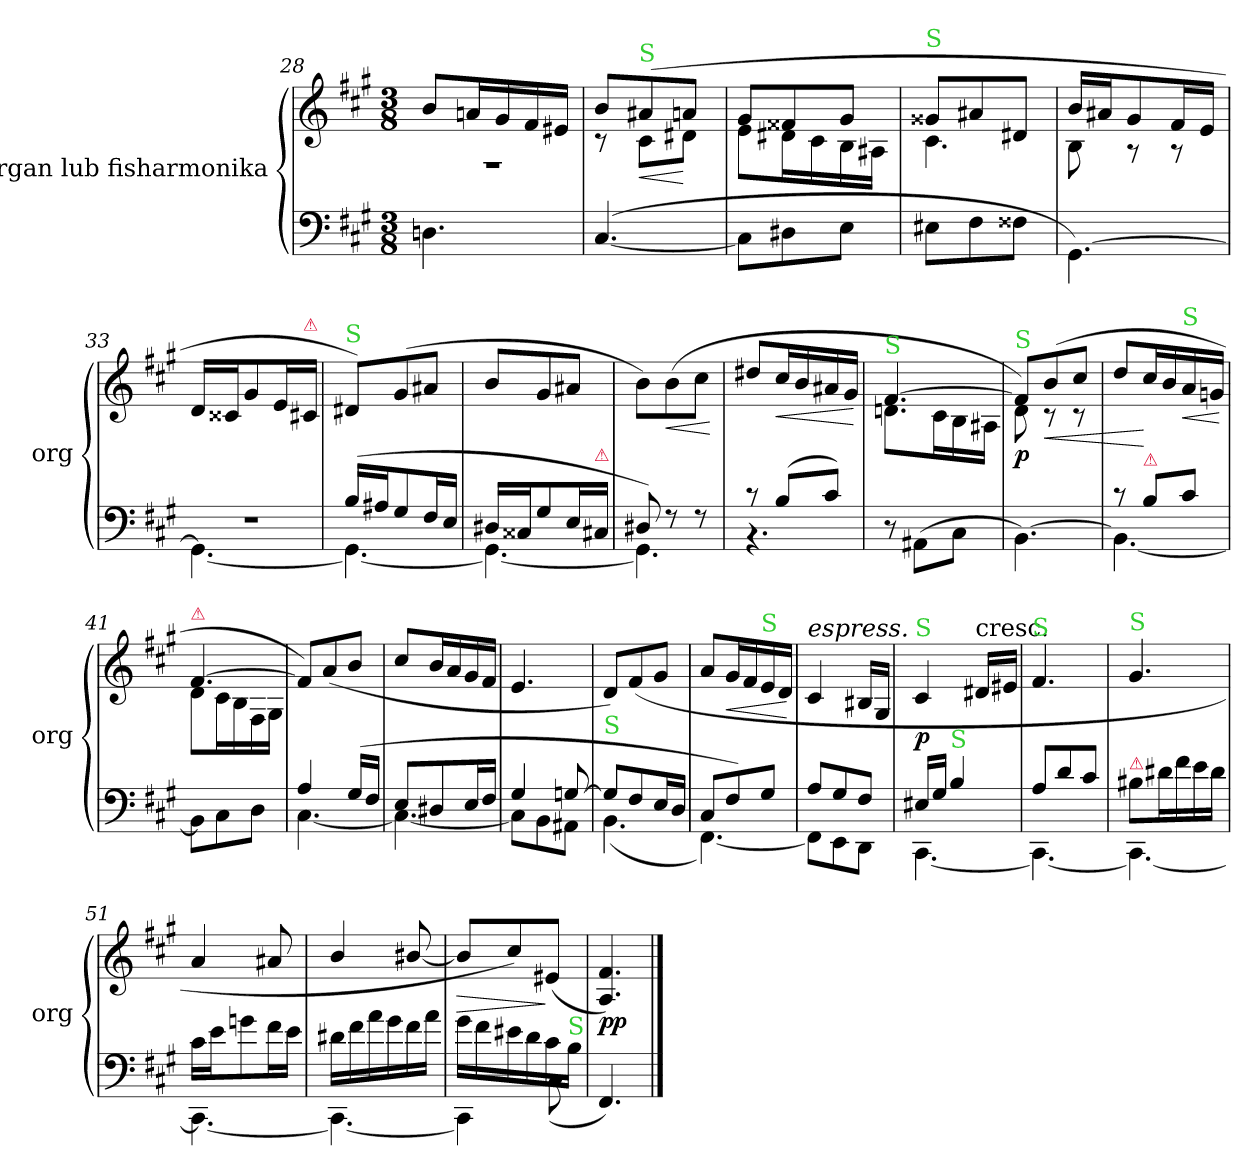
**kern	**kern	**dynam
*part1	*part1	*part1
*staff2	*staff1	*staff1/2
*I"organ lub fisharmonika	*	*
*I'org	*	*
*clefF4	*clefG2	*
*k[f#c#g#]	*k[f#c#g#]	*
*f#:	*f#:	*
*M3/8	*M3/8	*
=28	=28	=28
*	*^	*
4.Dn\	4.rF	8b/L	.
.	.	16an/L	.
.	.	16g#/	.
.	.	16f#/	.
.	.	16e#X/JJ	.
=29	=29	=29	=29
([4.C#/	8b/L	8r	.
!	!LO:TX:a:color=limegreen:t=S	!	!
!	!	!	!LO:HP:b
.	(8a#X/	8c#\L	<
.	8an/J	8d#X\J	[
=30	=30	=30	=30
8C#\L]	8g#/L	8e\L	.
8D#X\	8f##X/	16d#X\L	.
.	.	16c#\	.
8E\J	8g#/J	16B\	.
.	.	16A#X\JJ	.
=31	=31	=31	=31
!	!LO:TX:a:color=limegreen:t=S	!	!
8E#X\L	8g##X/L	4.c#\	.
8F#\	8a#X/	.	.
8F##X\J	8d#X/J	.	.
=32	=32	=32	=32
[4.GG#\)	16b/LL	8B\	.
.	16a#X/J	.	.
.	8g#/	8r	.
.	16f#/L	8r	.
.	16e/JJ	.	.
*	*v	*v	*
=33	=33	=33
*^	*	*
4.r	4.GG#\_	16d/LL	.
.	.	16c##X/J	.
.	.	8g#/	.
.	.	16e/L	.
!	!	!LO:TX:a:color=crimson:t=⚠	!
.	.	16c#X/JJ	.
=34	=34	=34	=34
!	!	!LO:TX:a:color=limegreen:t=S	!
(16B/LL	4.GG#\_	8d#X/L)	.
16A#X/J	.	.	.
8G#/	.	(8g#/	.
16F#/L	.	8a#X/J	.
16E/JJ	.	.	.
=35	=35	=35	=35
16D#X/LL	4.GG#\_	8b/L	.
16C##X/J	.	.	.
8G#/	.	8g#/	.
16E/L	.	8a#X/J	.
!LO:TX:a:color=crimson:t=⚠	!	!	!
16C#X/JJ	.	.	.
=36	=36	=36	=36
8D#X/)	4.GG#\]	8b\L)	.
!	!	!	!LO:HP:b
8r	.	(8b\	<
8r	.	8cc#\J	.
*v	*v	*	*
.	.	[
=37	=37	=37
*^	*	*
8r	4.rBB	8dd#X/L	.
!	!	!	!LO:HP:b
(8B/L	.	16cc#/L	<
.	.	16b/	.
8c#/J)	.	16a#X/	.
.	.	16g#/JJ	.
*v	*v	*	*
.	.	[
=38	=38	=38
*	*^	*
!	!LO:TX:a:color=limegreen:t=S	!	!
8r	[4.f#/	8.dn\L	.
(8AA#X\L	.	.	.
.	.	16c#\L	.
8C#\J	.	16B\	.
.	.	16A#X\JJ	.
=39	=39	=39	=39
!	!LO:TX:a:color=limegreen:t=S	!	!
[4.BB\)	8f#/L])	8d\	p
!	!	!	!LO:HP:b
.	(8b/	8r	<
.	8cc#/J	8r	.
*	*v	*v	*
=40	=40	=40
*^	*	*
8r	4.BB\_	8dd/L	.
!LO:TX:a:color=crimson:t=⚠	!	!	!
8B/L	.	16cc#/L	[
.	.	16b/	.
!	!	!LO:TX:a:color=limegreen:t=S	!
!	!	!	!LO:HP:b
8c#\J	.	16a/	<
.	.	16gn/JJ	.
*v	*v	*	*
.	.	[
=41	=41	=41
*	*^	*
!	!LO:TX:a:color=crimson:t=⚠	!	!
8BB\L]	[4.f#/	8d\L	.
8C#\	.	16c#\L	.
.	.	16B\	.
8D\J	.	16F#/	.
.	.	16G#/JJ	.
*	*v	*v	*
=42	=42	=42
*^	*	*
4A/	[4.C#\	8f#/L])	.
.	.	(8a/	.
(16G#/LL	.	8b/J	.
16F#/JJ	.	.	.
=43	=43	=43	=43
8E/L	4.C#\_	8cc#/L	.
8D#X/	.	16b/L	.
.	.	16a/	.
16E/L	.	16g#/	.
16F#/JJ	.	16f#/JJ	.
=44	=44	=44	=44
4G#/	8C#\L]	4.e/	.
.	8BB\	.	.
[8Gn/	8AA#X\J	.	.
=45	=45	=45	=45
!LO:TX:a:color=limegreen:t=S	!	!	!
8G/L]	(4.BB\	8d/L)	.
8F#/	.	(>8f#/	.
16E/L	.	8g#/J	.
16D/JJ	.	.	.
=46	=46	=46	=46
8C#/L	[4.FF#\)	8a/L	.
!	!	!	!LO:HP:b
8F#/)	.	16g#/L	<
.	.	16f#/	.
!	!	!LO:TX:a:color=limegreen:t=S	!
8G#/J	.	16e/	.
.	.	16d/JJ	.
*v	*v	*	*
.	.	[
=47	=47	=47
*^	*	*
!	!	!LO:TX:a:i:t=espress.	!
8A/L	8FF#\L]	4c#/	.
8G#/	8EE\	.	.
8F#/J	8DD\J	16B#X/LL	.
.	.	16G#/JJ	.
=48	=48	=48	=48
!	!	!LO:TX:a:color=limegreen:t=S	!
16E#X/LL	[4.CC#\	4c#/	p
16G#/JJ	.	.	.
!LO:TX:a:color=limegreen:t=S	!	!	!
4B/	.	.	.
!	!	!LO:TX:t=cresc.	!
.	.	16d#X/LL	.
.	.	16e#X/JJ	.
=49	=49	=49	=49
!	!	!LO:TX:a:color=limegreen:t=S	!
8A/L	4.CC#\_	4.f#/	.
8d/	.	.	.
8c#/J	.	.	.
=50	=50	=50	=50
!	!	!LO:TX:a:color=limegreen:t=S	!
!LO:TX:a:color=crimson:t=⚠	!	!	!
8B#X/L	4.CC#\_<	4.g#/	.
16d#X\L	.	.	.
16f#\	.	.	.
16e\	.	.	.
16d#\JJ	.	.	.
=51	=51	=51	=51
16c#\LL	4.CC#\_<	4a/	.
16e\J	.	.	.
8gn\	.	.	.
16f#\L	.	8a#X/	.
16e\JJ	.	.	.
=52	=52	=52	=52
16d#X\LL	4.CC#\_	4b/	.
16f#\	.	.	.
16a\	.	.	.
16g#\	.	.	.
16f#\	.	[8b#X/	.
16a\JJ	.	.	.
=53	=53	=53	=53
!	!	!	!LO:HP:b
16g#\LL	4CC#\]	8b#/L]	>
16f#\	.	.	.
16e#X\	.	8cc#/)	.
16d\	.	.	.
16c#\	(8C#\	(8e#X/J	]
!LO:TX:a:color=limegreen:t=S	!	!	!
16B\JJ	.	.	.
*v	*v	*	*
=54	=54	=54
4.FF#/)	4.A/ 4.f#/)	pp
==	==	==
*-	*-	*-
